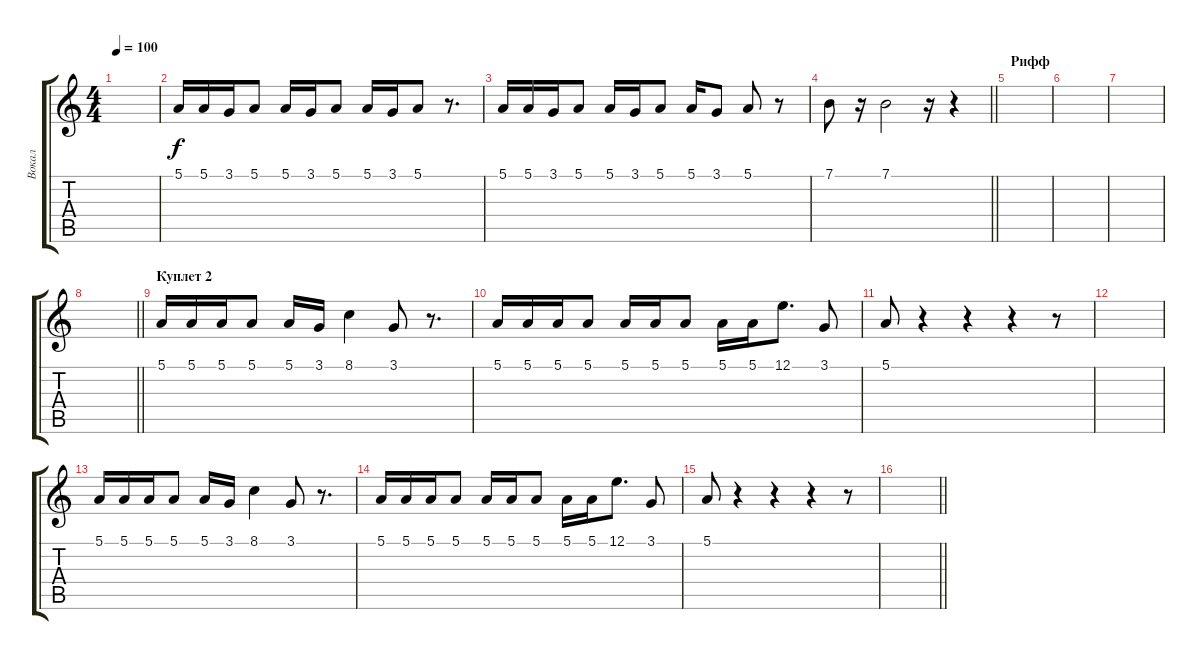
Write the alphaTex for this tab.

\track ("Вокал" "Вокал") {instrument trumpet}
\staff {score tabs}
\tuning (E4 B3 G3 D3 A2 E2) {hide}
\ts (4 4)
\tempo 100
\clef g2
\ks c
|
5.1.16 5.1.16 3.1.16 5.1.8 5.1.16 3.1.16 5.1.8 5.1.16 3.1.16 5.1.8 r.8{d} |
5.1.16 5.1.16 3.1.16 5.1.8 5.1.16 3.1.16 5.1.8 5.1.16 3.1.8 5.1.8 r.8 |
\barLineRight lightlight
7.1.8 r.16 7.1.2 r.16 r.4 |
\section ("" "Рифф")
|
|
|
\barLineRight lightlight
|
\section ("" "Куплет 2")
5.1.16 5.1.16 5.1.16 5.1.8 5.1.16 3.1.16 8.1.4 3.1.8 r.8{d} |
5.1.16 5.1.16 5.1.16 5.1.8 5.1.16 5.1.16 5.1.8 5.1.16 5.1.16 12.1.8{d} 3.1.8 |
5.1.8 r.4 r.4 r.4 r.8 |
|
5.1.16 5.1.16 5.1.16 5.1.8 5.1.16 3.1.16 8.1.4 3.1.8 r.8{d} |
5.1.16 5.1.16 5.1.16 5.1.8 5.1.16 5.1.16 5.1.8 5.1.16 5.1.16 12.1.8{d} 3.1.8 |
5.1.8 r.4 r.4 r.4 r.8 |
\barLineRight lightlight
